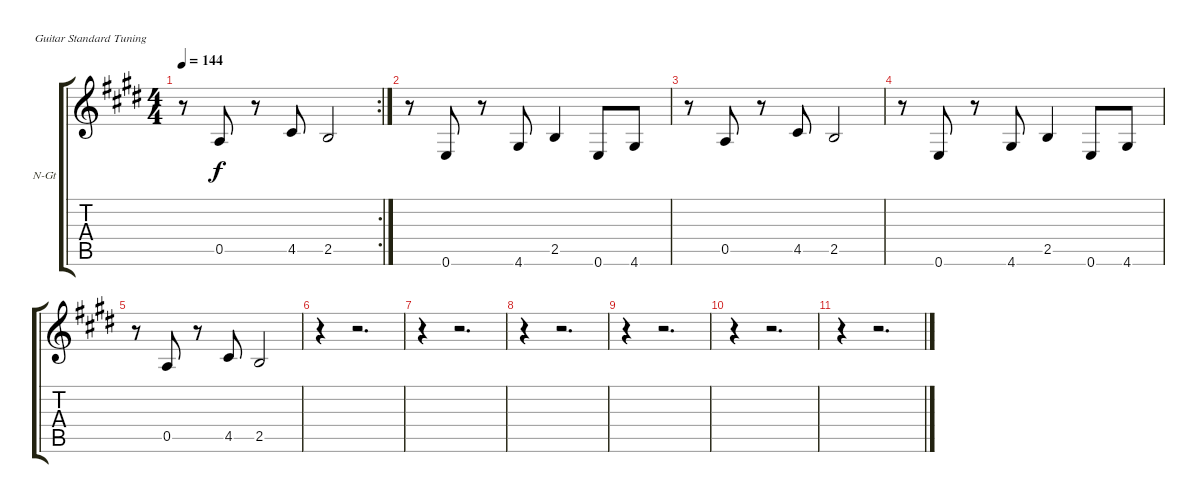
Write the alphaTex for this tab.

\bracketExtendMode groupsimilarinstruments
\firstSystemTrackNameOrientation horizontal
\otherSystemsTrackNameOrientation horizontal
\track ("Guitar 1" "N-Gt") {instrument acousticguitarnylon}
\staff {score tabs}
\tuning (E4 B3 G3 D3 A2 E2)
\rc 2
\ts (4 4)
\tempo 144
\clef g2
\ks e
r.8{dy f} 0.5.8 r.8 4.5.8 2.5.2 |
r.8 0.6.8 r.8 4.6.8 2.5.4 0.6.8 4.6.8 |
r.8 0.5.8 r.8 4.5.8 2.5.2 |
r.8 0.6.8 r.8 4.6.8 2.5.4 0.6.8 4.6.8 |
r.8 0.5.8 r.8 4.5.8 2.5.2 |
r.4 r.2{d} |
r.4 r.2{d} |
r.4 r.2{d} |
r.4 r.2{d} |
r.4 r.2{d} |
r.4 r.2{d}
